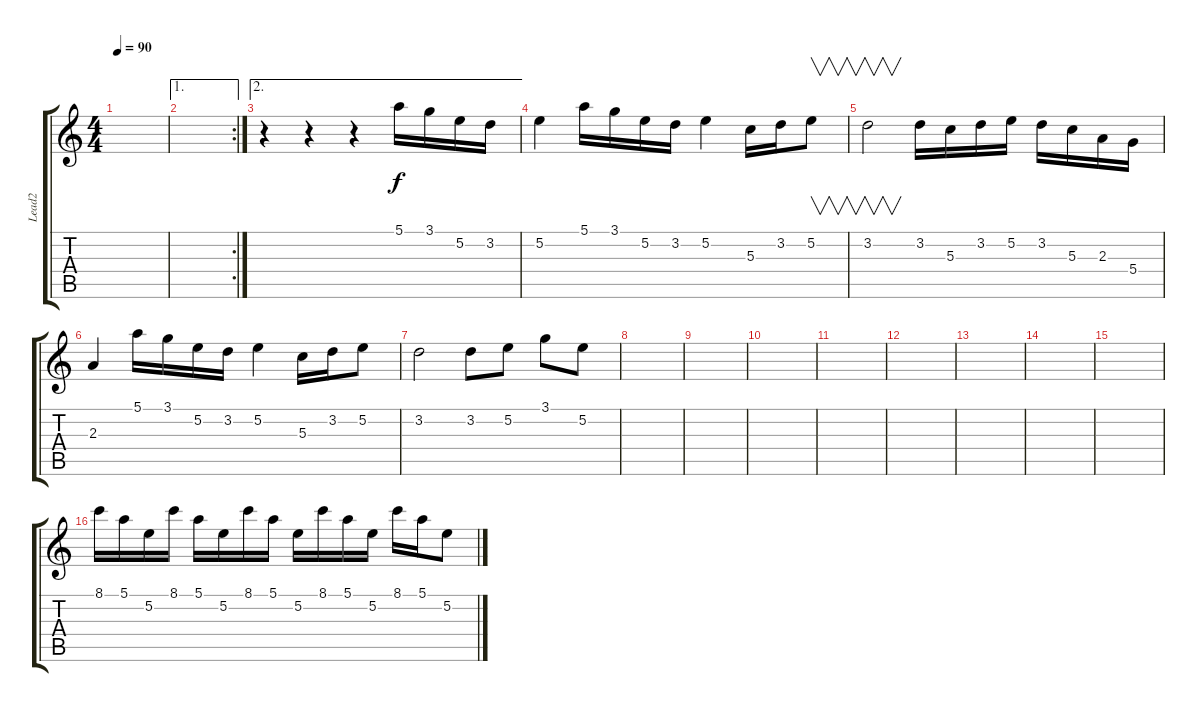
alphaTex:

\track ("Lead2" "Lead2") {instrument distortionguitar}
\staff {score tabs}
\tuning (E4 B3 G3 D3 A2 E2) {hide}
\ts (4 4)
\tempo 90
\clef g2
\ks c
|
\ae 1
\rc 2
|
\ae 2
r.4 r.4 r.4 5.1.16 3.1.16 5.2.16 3.2.16 |
5.2.4 5.1.16 3.1.16 5.2.16 3.2.16 5.2.4 5.3.16 3.2.16 5.2.8{v} |
3.2.2{v} 3.2.16 5.3.16 3.2.16 5.2.16 3.2.16 5.3.16 2.3.16 5.4.16 |
2.3.4 5.1.16 3.1.16 5.2.16 3.2.16 5.2.4 5.3.16 3.2.16 5.2.8 |
3.2.2 3.2.8 5.2.8 3.1.8 5.2.8 |
|
|
|
|
|
|
|
|
8.1.16 5.1.16 5.2.16 8.1.16 5.1.16 5.2.16 8.1.16 5.1.16 5.2.16 8.1.16 5.1.16 5.2.16 8.1.16 5.1.16 5.2.8
